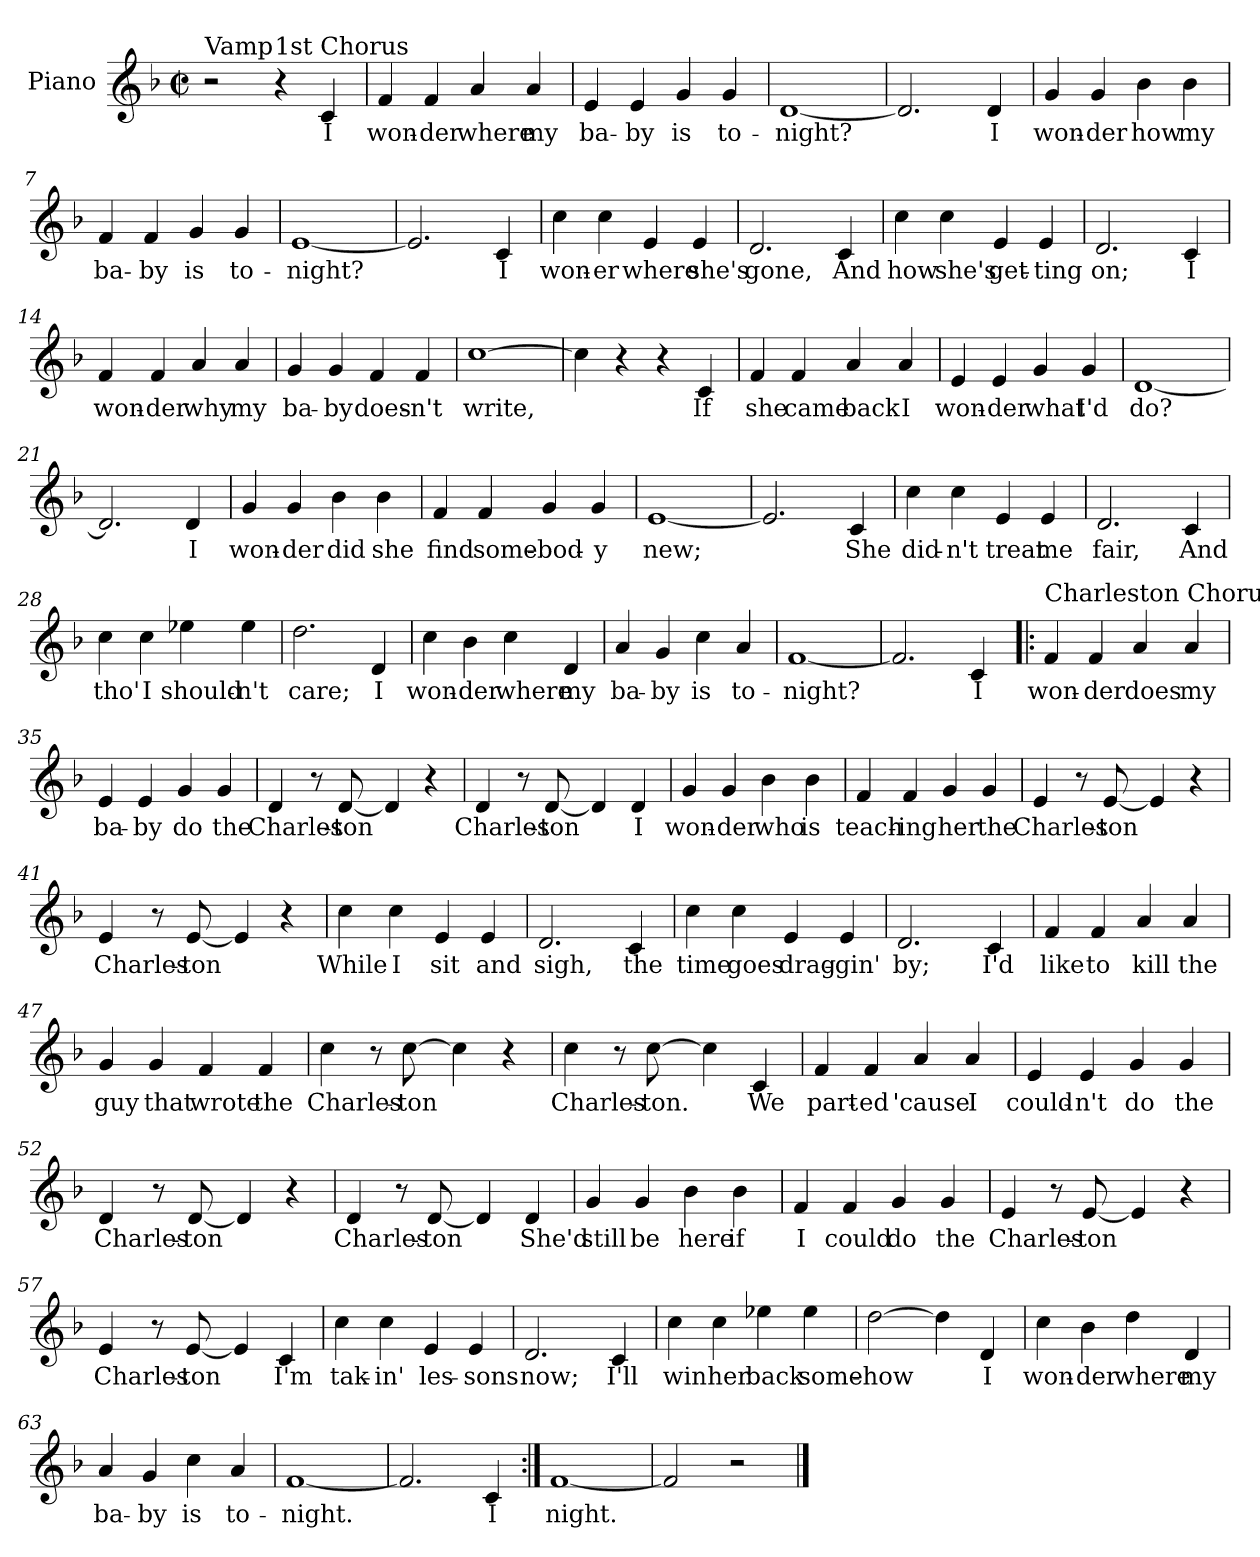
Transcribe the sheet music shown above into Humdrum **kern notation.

**kern	**text
*part1	*part1
*staff1	*staff1
*I"Piano	*
*I'Pno.	*
*clefG2	*
*k[b-]	*
*F:	*
*M2/2	*
*met(c|)	*
=1	=1
!LO:TX:a:t=Vamp	!
2r	.
!LO:TX:a:t=1st Chorus	!
4r	.
4c/	I
=2	=2
4f/	won-
4f/	-der
4a/	where
4a/	my
=3	=3
4e/	ba-
4e/	-by
4g/	is
4g/	to-
=4	=4
[1d	-night?
=5	=5
2.d/]	.
4d/	I
=6	=6
4g/	won-
4g/	-der
4b-\	how
4b-\	my
!!LO:LB:g=z
=7	=7
4f/	ba-
4f/	-by
4g/	is
4g/	to-
=8	=8
[1e	-night?
=9	=9
2.e/]	.
4c/	I
=10	=10
4cc\	won-
4cc\	-er
4e/	where
4e/	she's
=11	=11
2.d/	gone,
4c/	And
!!LO:LB:g=z
=12	=12
4cc\	how
4cc\	she's
4e/	get-
4e/	-ting
=13	=13
2.d/	on;
4c/	I
=14	=14
4f/	won-
4f/	-der
4a/	why
4a/	my
=15	=15
4g/	ba-
4g/	-by
4f/	does-
4f/	-n't
=16	=16
[1cc	write,
!!LO:LB:g=z
=17	=17
4cc\]	.
4r	.
4r	.
4c/	If
=18	=18
4f/	she
4f/	came
4a/	back
4a/	I
=19	=19
4e/	won-
4e/	-der
4g/	what
4g/	I'd
=20	=20
[1d	do?
=21	=21
2.d/]	.
4d/	I
=22	=22
4g/	won-
4g/	-der
4b-\	did
4b-\	she
!!LO:LB:g=z
=23	=23
4f/	find
4f/	some-
4g/	-bod-
4g/	-y
=24	=24
[1e	new;
=25	=25
2.e/]	.
4c/	She
=26	=26
4cc\	did-
4cc\	-n't
4e/	treat
4e/	me
=27	=27
2.d/	fair,
4c/	And
=28	=28
4cc\	tho'
4cc\	I
4ee-X\	should-
4ee-\	-n't
!!LO:LB:g=z
=29	=29
2.dd\	care;
4d/	I
=30	=30
4cc\	won-
4b-\	-der
4cc\	where
4d/	my
=31	=31
4a/	ba-
4g/	-by
4cc\	is
4a/	to-
=32	=32
[1f	-night?
=33	=33
2.f/]	.
4c/	I
!!LO:LB:g=z
=34!|:	=34!|:
!LO:TX:a:t=Charleston Chorus	!
4f/	won-
4f/	-der
4a/	does
4a/	my
=35	=35
4e/	ba-
4e/	-by
4g/	do
4g/	the
=36	=36
4d/	Charles-
8r	.
[8d/	-ton
4d/]	.
4r	.
=37	=37
4d/	Charles-
8r	.
[8d/	-ton
4d/]	.
4d/	I
!!LO:LB:g=z
=38	=38
4g/	won-
4g/	-der
4b-\	who
4b-\	is
=39	=39
4f/	teach-
4f/	-ing
4g/	her
4g/	the
=40	=40
4e/	Charles-
8r	.
[8e/	-ton
4e/]	.
4r	.
=41	=41
4e/	Charles-
8r	.
[8e/	-ton
4e/]	.
4r	.
!!LO:PB:g=z
=42	=42
4cc\	While
4cc\	I
4e/	sit
4e/	and
=43	=43
2.d/	sigh,
4c/	the
=44	=44
4cc\	time
4cc\	goes
4e/	drag-
4e/	-gin'
=45	=45
2.d/	by;
4c/	I'd
!!LO:LB:g=z
=46	=46
4f/	like
4f/	to
4a/	kill
4a/	the
=47	=47
4g/	guy
4g/	that
4f/	wrote
4f/	the
=48	=48
4cc\	Charles-
8r	.
[8cc\	-ton
4cc\]	.
4r	.
=49	=49
4cc\	Charles-
8r	.
[8cc\	-ton.
4cc\]	.
4c/	We
!!LO:LB:g=z
=50	=50
4f/	part-
4f/	-ed
4a/	'cause
4a/	I
=51	=51
4e/	could-
4e/	-n't
4g/	do
4g/	the
=52	=52
4d/	Charles-
8r	.
[8d/	-ton
4d/]	.
4r	.
=53	=53
4d/	Charles-
8r	.
[8d/	-ton
4d/]	.
4d/	She'd
!!LO:LB:g=z
=54	=54
4g/	still
4g/	be
4b-\	here
4b-\	if
=55	=55
4f/	I
4f/	could
4g/	do
4g/	the
=56	=56
4e/	Charles-
8r	.
[8e/	-ton
4e/]	.
4r	.
=57	=57
4e/	Charles-
8r	.
[8e/	-ton
4e/]	.
4c/	I'm
!!LO:LB:g=z
=58	=58
4cc\	tak-
4cc\	-in'
4e/	les-
4e/	-sons
=59	=59
2.d/	now;
4c/	I'll
=60	=60
4cc\	win
4cc\	her
4ee-X\	back
4ee-\	some-
=61	=61
[2dd\	-how
4dd\]	.
4d/	I
!!LO:LB:g=z
=62	=62
4cc\	won-
4b-\	-der
4dd\	where
4d/	my
=63	=63
4a/	ba-
4g/	-by
4cc\	is
4a/	to-
=64	=64
[1f	-night.
=65	=65
2.f/]	.
4c/	I
=66:|!	=66:|!
[1f	night.
=67	=67
2f/]	.
2r	.
==	==
*-	*-
